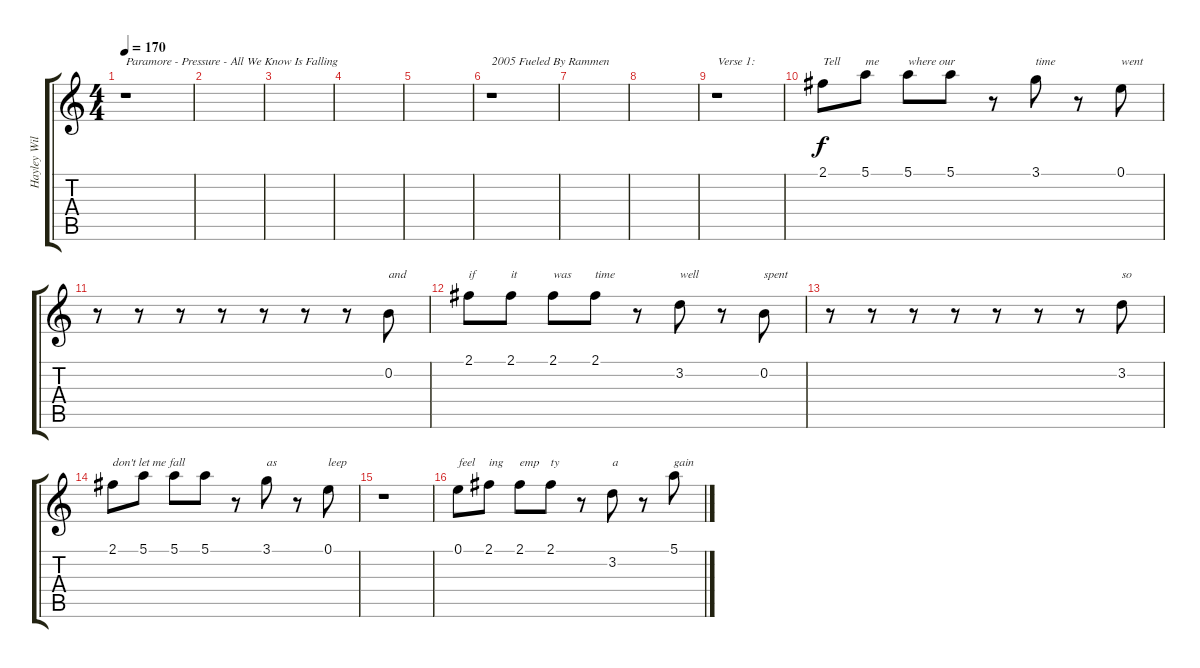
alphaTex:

\track ("Hayley Williams Vocals" "Hayley Wil") {instrument overdrivenguitar}
\staff {score tabs}
\tuning (E4 B3 G3 D3 A2 D2) {hide}
\ts (4 4)
\tempo 170
\clef g2
\ks c
r.1{txt "Paramore - Pressure - All We Know Is Falling" dy f instrument overdrivenguitar} |
|
|
|
|
r.1{txt "2005 Fueled By Rammen "} |
|
|
r.1{txt "Verse 1:"} |
2.1.8{txt "Tell"} 5.1.8{txt "me"} 5.1.8{txt "where our"} 5.1.8 r.8 3.1.8{txt "time"} r.8 0.1.8{txt "went"} |
r.8 r.8 r.8 r.8 r.8 r.8 r.8 0.2.8{txt "and"} |
2.1.8{txt "if"} 2.1.8{txt "it"} 2.1.8{txt "was"} 2.1.8{txt "time"} r.8 3.2.8{txt "well"} r.8 0.2.8{txt "spent"} |
r.8 r.8 r.8 r.8 r.8 r.8 r.8 3.2.8{txt "so"} |
2.1.8{txt "don't let me fall"} 5.1.8 5.1.8 5.1.8 r.8 3.1.8{txt "as"} r.8 0.1.8{txt "leep"} |
r.1 |
0.1.8{txt "feel"} 2.1.8{txt "ing"} 2.1.8{txt "emp"} 2.1.8{txt "ty"} r.8 3.2.8{txt "a"} r.8 5.1.8{txt "gain"}
